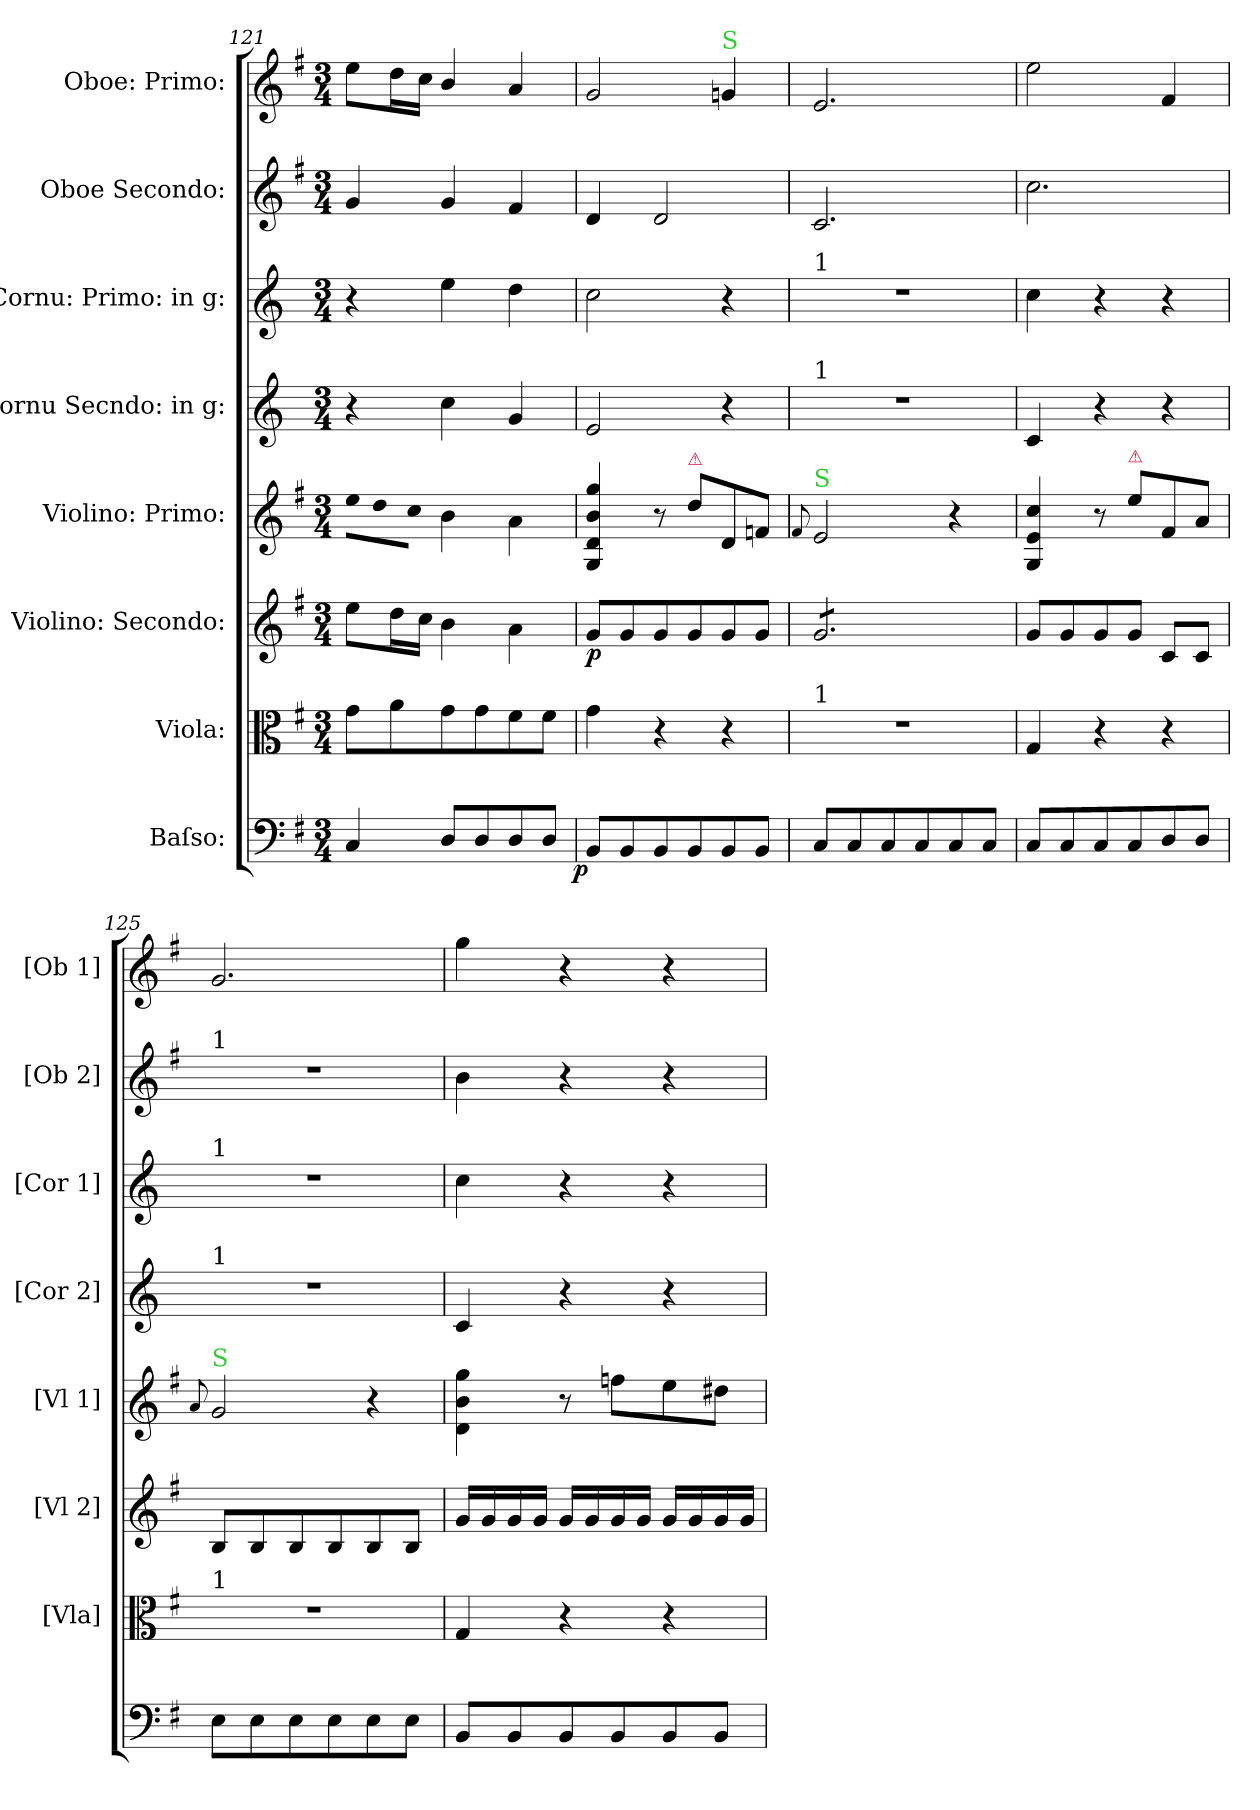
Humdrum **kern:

**kern	**dynam	**kern	**kern	**dynam	**kern	**dynam	**kern	**kern	**kern	**dynam	**kern	**dynam
*part8	*part8	*part7	*part6	*part6	*part5	*part5	*part4	*part3	*part2	*part2	*part1	*part1
*staff8	*staff8	*staff7	*staff6	*staff6	*staff5	*staff5	*staff4	*staff3	*staff2	*staff2	*staff1	*staff1
*I"Baſso:	*	*I"Viola:	*I"Violino: Secondo:	*	*I"Violino: Primo:	*	*I"Cornu Secndo: in g:	*I"Cornu: Primo: in g:	*I"Oboe Secondo:	*	*I"Oboe: Primo:	*
*	*	*I'[Vla]	*I'[Vl 2]	*	*I'[Vl 1]	*	*I'[Cor 2]	*I'[Cor 1]	*I'[Ob 2]	*	*I'[Ob 1]	*
*clefF4	*	*clefC3	*clefG2	*	*clefG2	*	*clefG2	*clefG2	*clefG2	*	*clefG2	*
*	*	*	*	*	*	*	*ITrd3c5	*ITrd3c5	*	*	*	*
*k[f#]	*	*k[f#]	*k[f#]	*	*k[f#]	*	*k[f#]	*k[f#]	*k[f#]	*	*k[f#]	*
*G:	*	*G:	*G:	*	*G:	*	*	*	*G:	*	*G:	*
*M3/4	*	*M3/4	*M3/4	*	*M3/4	*	*M3/4	*M3/4	*M3/4	*	*M3/4	*
*	*	*	*	*	*Xtuplet	*	*	*	*	*	*	*
=121	=121	=121	=121	=121	=121	=121	=121	=121	=121	=121	=121	=121
!	!	!	!	!	!LO:N:vis=16	!	!	!	!	!	!	!
4C/	.	8g\L	8ee\L	.	12ee\LL	.	4r	4r	4g/	.	8ee\L	.
!	!	!	!	!	!LO:N:vis=16	!	!	!	!	!	!	!
.	.	.	.	.	12dd\	.	.	.	.	.	.	.
.	.	8a\	16dd\L	.	.	.	.	.	.	.	16dd\L	.
!	!	!	!	!	!LO:N:vis=16	!	!	!	!	!	!	!
.	.	.	.	.	12cc\JJ	.	.	.	.	.	.	.
.	.	.	16cc\JJ	.	.	.	.	.	.	.	16cc\JJ	.
8D/L	.	8g\	4b\	.	4b\	.	4g\	4b\	4g/	.	4b/	.
8D/	.	8g\	.	.	.	.	.	.	.	.	.	.
8D/	.	8f#\	4a\	.	4a\	.	4d/	4a\	4f#/	.	4a/	.
8D/J	.	8f#\J	.	.	.	.	.	.	.	.	.	.
=122	=122	=122	=122	=122	=122	=122	=122	=122	=122	=122	=122	=122
!	!LO:DY:rj	!	!	!	!	!LO:DY:rj	!	!	!	!LO:DY:b:rj	!	!LO:DY:b
8BB/L	p	4g\	8g/L	p	4G/ 4d/ 4b/ 4gg/	for&colon;	2B/	2g\	4d/	p&colon;	2g/	p&colon;
8BB/	.	.	8g/	.	.	.	.	.	.	.	.	.
8BB/	.	4r	8g/	.	8r	.	.	.	2d/	.	.	.
!	!	!	!	!	!LO:TX:a:color=crimson:t=⚠	!	!	!	!	!	!	!
8BB/	.	.	8g/	.	8dd\L	p&colon;	.	.	.	.	.	.
!	!	!	!	!	!	!	!	!	!	!	!LO:TX:a:color=limegreen:t=S	!
8BB/	.	4r	8g/	.	8d/	.	4r	4r	.	.	4gn/	.
8BB/J	.	.	8g/J	.	8fn/J	.	.	.	.	.	.	.
=123	=123	=123	=123	=123	=123	=123	=123	=123	=123	=123	=123	=123
.	.	.	.	.	8qqf#/	.	.	.	.	.	.	.
!	!	!	!	!	!	!	!	!LO:TX:a:t=1	!	!	!	!
!	!	!	!	!	!	!	!LO:TX:a:t=1	!	!	!	!	!
!	!	!	!	!	!LO:TX:a:color=limegreen:t=S	!	!	!	!	!	!	!
!	!	!LO:TX:a:t=1	!	!	!	!	!	!	!	!	!	!
*	*	*	*tremolo	*	*	*	*	*	*	*	*	*
8C/L	.	2.r	8g/L	.	2e/	.	2.r	2.r	2.c/	.	2.e/	.
8C/	.	.	8g/	.	.	.	.	.	.	.	.	.
8C/	.	.	8g/	.	.	.	.	.	.	.	.	.
8C/	.	.	8g/	.	.	.	.	.	.	.	.	.
8C/	.	.	8g/	.	4r	.	.	.	.	.	.	.
8C/J	.	.	8g/J	.	.	.	.	.	.	.	.	.
*	*	*	*Xtremolo	*	*	*	*	*	*	*	*	*
=124	=124	=124	=124	=124	=124	=124	=124	=124	=124	=124	=124	=124
!	!LO:DY:rj	!	!	!LO:DY:rj	!	!LO:DY:rj	!	!	!	!	!	!
8C/L	for.	4G/	8g/L	for	4G/ 4e/ 4cc/	for&colon;	4G/	4g\	2.cc\	.	2ee\	.
8C/	.	.	8g/	.	.	.	.	.	.	.	.	.
8C/	.	4r	8g/	.	8r	.	4r	4r	.	.	.	.
!	!	!	!	!	!LO:TX:a:color=crimson:t=⚠	!	!	!	!	!	!	!
8C/	.	.	8g/J	.	8ee\L	p&colon;	.	.	.	.	.	.
!	!	!	!	!LO:DY:rj	!	!	!	!	!	!	!	!
8D/	.	4r	8c/L	p&colon;	8f#/	.	4r	4r	.	.	4f#/	.
8D/J	p&colon;	.	8c/J	.	8a/J	.	.	.	.	.	.	.
=125	=125	=125	=125	=125	=125	=125	=125	=125	=125	=125	=125	=125
.	.	.	.	.	8qqa/	.	.	.	.	.	.	.
!	!	!	!	!	!	!	!	!	!LO:TX:a:t=1	!	!	!
!	!	!	!	!	!	!	!	!LO:TX:a:t=1	!	!	!	!
!	!	!	!	!	!	!	!LO:TX:a:t=1	!	!	!	!	!
!	!	!	!	!	!LO:TX:a:color=limegreen:t=S	!	!	!	!	!	!	!
!	!	!LO:TX:a:t=1	!	!	!	!	!	!	!	!	!	!
8E\L	.	2.r	8B/L	.	2g/	.	2.r	2.r	2.r	.	2.g/	.
8E\	.	.	8B/	.	.	.	.	.	.	.	.	.
8E\	.	.	8B/	.	.	.	.	.	.	.	.	.
8E\	.	.	8B/	.	.	.	.	.	.	.	.	.
8E\	.	.	8B/	.	4r	.	.	.	.	.	.	.
8E\J	.	.	8B/J	.	.	.	.	.	.	.	.	.
=126	=126	=126	=126	=126	=126	=126	=126	=126	=126	=126	=126	=126
!	!	!	!	!	!	!LO:DY:rj	!	!	!	!	!	!
8BB/L	.	4G/	16g/LL	for&colon;	4d\ 4b\ 4gg\	for	4G/	4g\	4b\	.	4gg\	.
.	.	.	16g/	.	.	.	.	.	.	.	.	.
8BB/	.	.	16g/	.	.	.	.	.	.	.	.	.
.	.	.	16g/JJ	.	.	.	.	.	.	.	.	.
8BB/	.	4r	16g/LL	.	8r	.	4r	4r	4r	.	4r	.
.	.	.	16g/	.	.	.	.	.	.	.	.	.
8BB/	.	.	16g/	.	8ffn\L	.	.	.	.	.	.	.
.	.	.	16g/JJ	.	.	.	.	.	.	.	.	.
8BB/	.	4r	16g/LL	.	8ee\	.	4r	4r	4r	.	4r	.
.	.	.	16g/	.	.	.	.	.	.	.	.	.
8BB/J	.	.	16g/	.	8dd#X\J	.	.	.	.	.	.	.
.	.	.	16g/JJ	.	.	.	.	.	.	.	.	.
=	=	=	=	=	=	=	=	=	=	=	=	=
*-	*-	*-	*-	*-	*-	*-	*-	*-	*-	*-	*-	*-
